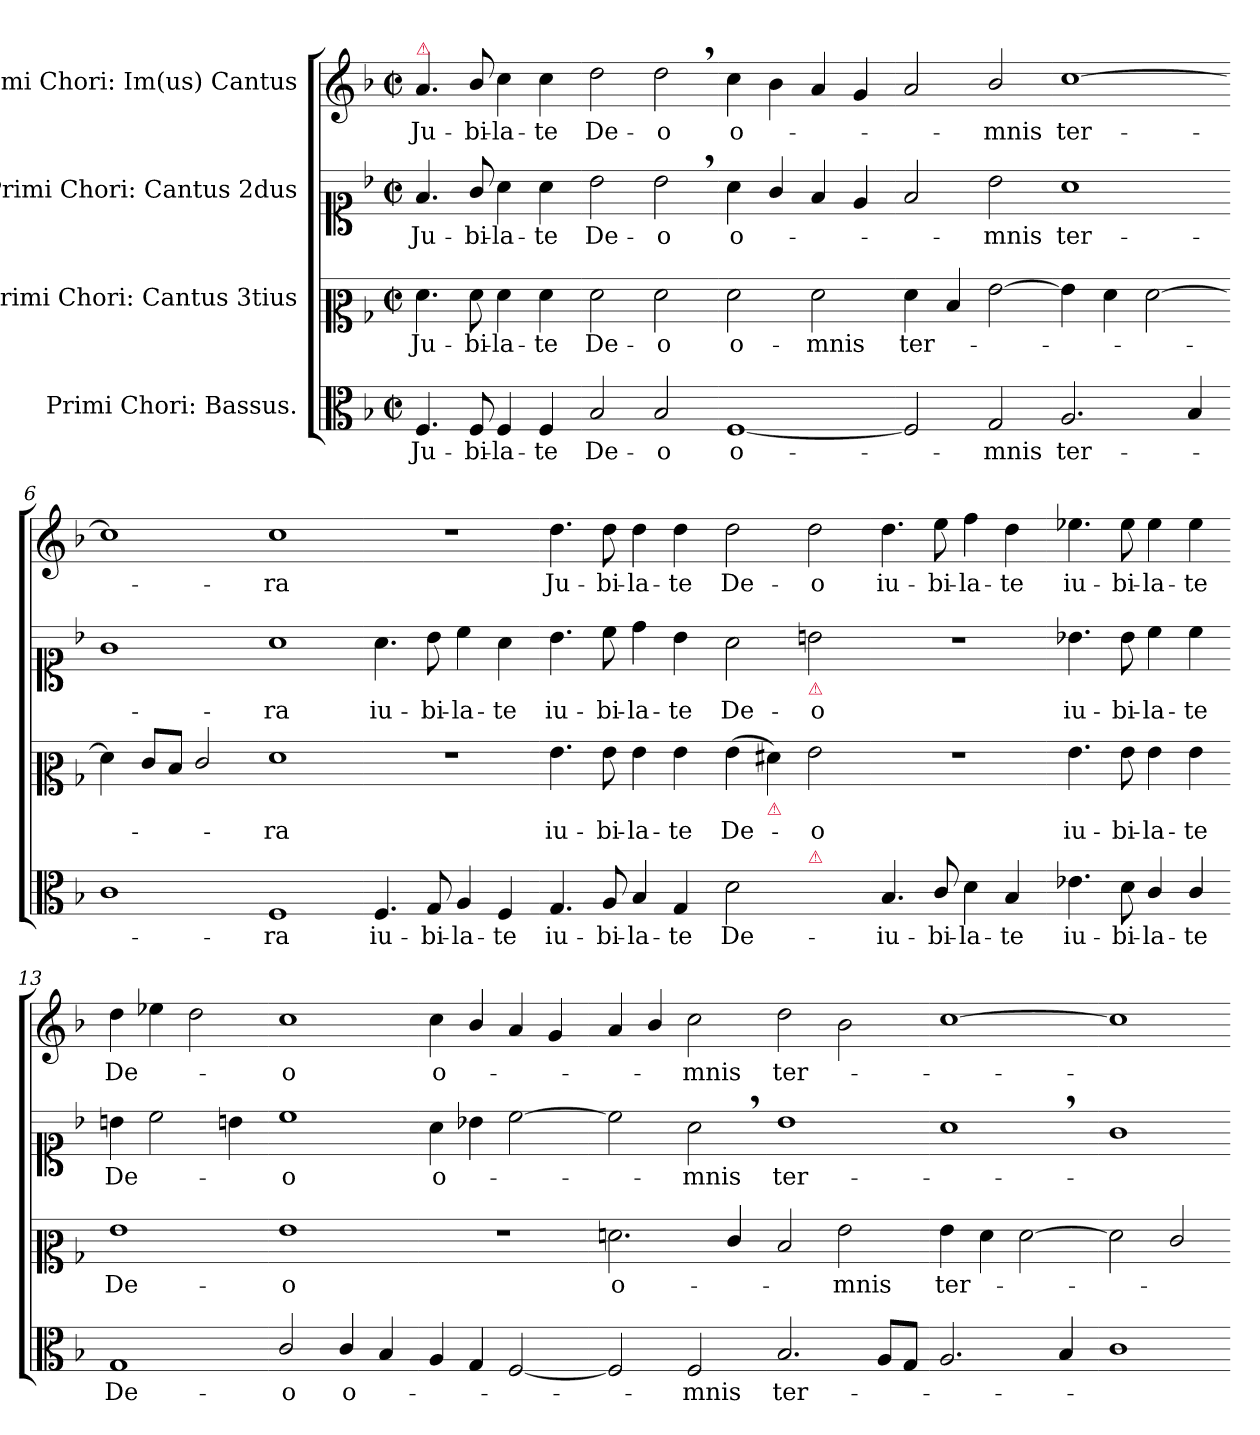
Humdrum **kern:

**kern	**text	**kern	**text	**kern	**text	**kern	**text
*part4	*part4	*part3	*part3	*part2	*part2	*part1	*part1
*staff4	*staff4	*staff3	*staff3	*staff2	*staff2	*staff1	*staff1
*I"Primi Chori: Bassus.	*	*I"Primi Chori: Cantus 3tius	*	*I"Primi Chori: Cantus 2dus	*	*I"Primi Chori: Im(us) Cantus	*
*clefC3	*	*clefC2	*	*clefC1	*	*clefG2	*
*k[b-]	*	*k[b-]	*	*k[b-]	*	*k[b-]	*
*F:	*	*F:	*	*F:	*	*F:	*
*M2/2	*	*M2/2	*	*M2/2	*	*M2/2	*
*met(c|)	*	*met(c|)	*	*met(c|)	*	*met(c|)	*
=1	=1	=1	=1	=1	=1	=1	=1
!	!	!	!	!	!	!LO:TX:a:color=crimson:t=⚠	!
4.F/	Ju-	4.f\	Ju-	4.f/	Ju-	4.a/	Ju-
8F/	-bi-	8f\	-bi-	8g/	-bi-	8b-/	-bi-
4F/	-la-	4f\	-la-	4a\	-la-	4cc\	-la-
4F/	-te	4f\	-te	4a\	-te	4cc\	-te
=2-	=2-	=2-	=2-	=2-	=2-	=2-	=2-
2B-/	De-	2f\	De-	2b-\	De-	2dd\	De-
2B-/	-o	2f\	-o	2b-,<\	-o	2dd,<\	-o
=3-	=3-	=3-	=3-	=3-	=3-	=3-	=3-
[1F	o-	2f\	o-	4a\	o-	4cc\	o-
.	.	.	.	4g/	.	4b-\	.
.	.	2f\	-mnis	4f/	.	4a/	.
.	.	.	.	4e/	.	4g/	.
=4-	=4-	=4-	=4-	=4-	=4-	=4-	=4-
2F]	.	4f\	ter-	2f/	.	2a/	.
.	.	4d/	.	.	.	.	.
2G/	-mnis	[2g\	.	2b-\	-mnis	2b-/	-mnis
=5-	=5-	=5-	=5-	=5-	=5-	=5-	=5-
2.A/	ter-	4g\]	.	1a	ter-	[1cc	ter-
.	.	4f\	.	.	.	.	.
.	.	[2f\	.	.	.	.	.
4B-/	.	.	.	.	.	.	.
=6-	=6-	=6-	=6-	=6-	=6-	=6-	=6-
1c	.	4f\]	.	1g	.	1cc]	.
.	.	8e/L	.	.	.	.	.
.	.	8d/J	.	.	.	.	.
.	.	2e/	.	.	.	.	.
=7-	=7-	=7-	=7-	=7-	=7-	=7-	=7-
1F	-ra	1f	-ra	1a	-ra	1cc	-ra
=8-	=8-	=8-	=8-	=8-	=8-	=8-	=8-
4.F/	iu-	1r	.	4.a\	iu-	1r	.
8G/	-bi-	.	.	8b-\	-bi-	.	.
4A/	-la-	.	.	4cc\	-la-	.	.
4F/	-te	.	.	4a\	-te	.	.
=9-	=9-	=9-	=9-	=9-	=9-	=9-	=9-
4.G/	iu-	4.g\	iu-	4.b-\	iu-	4.dd\	Ju-
8A/	-bi-	8g\	-bi-	8cc\	-bi-	8dd\	-bi-
4B-/	-la-	4g\	-la-	4dd\	-la-	4dd\	-la-
4G/	-te	4g\	-te	4b-\	-te	4dd\	-te
=10-	=10-	=10-	=10-	=10-	=10-	=10-	=10-
2d\	De-	(4g\	De-	2a\	De-	2dd\	De-
!	!	!LO:TX:b:color=crimson:t=⚠	!	!	!	!	!
.	.	4f#X\)	.	.	.	.	.
!	!	!	!	!LO:TX:b:color=crimson:t=⚠	!	!	!
!LO:TX:a:color=crimson:t=⚠	!	!	!	!	!	!	!
2ryy	.	2g\	-o	2bn\	-o	2dd\	-o
=11-	=11-	=11-	=11-	=11-	=11-	=11-	=11-
4.B-/	iu-	1r	.	1r	.	4.dd\	iu-
8c/	-bi-	.	.	.	.	8ee\	-bi-
4d\	-la-	.	.	.	.	4ff\	-la-
4B-/	-te	.	.	.	.	4dd\	-te
=12-	=12-	=12-	=12-	=12-	=12-	=12-	=12-
4.e-X\	iu-	4.g\	iu-	4.b-X\	iu-	4.ee-X\	iu-
8d\	-bi-	8g\	-bi-	8b-\	-bi-	8ee-\	-bi-
4c/	-la-	4g\	-la-	4cc\	-la-	4ee-\	-la-
4c/	-te	4g\	-te	4cc\	-te	4ee-\	-te
=13-	=13-	=13-	=13-	=13-	=13-	=13-	=13-
1G	De-	1g	De-	4bn\	De-	4dd\	De-
.	.	.	.	2cc\	.	4ee-X\	.
.	.	.	.	.	.	2dd\	.
.	.	.	.	4bn\	.	.	.
=14-	=14-	=14-	=14-	=14-	=14-	=14-	=14-
2c/	-o	1g	-o	1cc	-o	1cc	-o
4c/	o-	.	.	.	.	.	.
4B-/	.	.	.	.	.	.	.
=15-	=15-	=15-	=15-	=15-	=15-	=15-	=15-
4A/	.	1r	.	4a\	o-	4cc\	o-
4G/	.	.	.	4b-X\	.	4b-/	.
[2F/	.	.	.	[2cc\	.	4a/	.
.	.	.	.	.	.	4g/	.
=16-	=16-	=16-	=16-	=16-	=16-	=16-	=16-
2F/]	.	2.fn\	o-	2cc\]	.	4a/	.
.	.	.	.	.	.	4b-/	.
2F/	-mnis	.	.	2a,<\	-mnis	2cc\	-mnis
.	.	4e/	.	.	.	.	.
=17-	=17-	=17-	=17-	=17-	=17-	=17-	=17-
2.B-/	ter-	2d/	.	1b-	ter-	2dd\	ter-
.	.	2g\	-mnis	.	.	2b-\	.
8A/L	.	.	.	.	.	.	.
8G/J	.	.	.	.	.	.	.
=18-	=18-	=18-	=18-	=18-	=18-	=18-	=18-
2.A/	.	4g\	ter-	1a,<	.	[1cc	.
.	.	4f\	.	.	.	.	.
.	.	[2f\	.	.	.	.	.
4B-/	.	.	.	.	.	.	.
=19-	=19-	=19-	=19-	=19-	=19-	=19-	=19-
1c	.	2f\]	.	1g	.	1cc]	.
.	.	2e/	.	.	.	.	.
=-	=-	=-	=-	=-	=-	=-	=-
*-	*-	*-	*-	*-	*-	*-	*-
